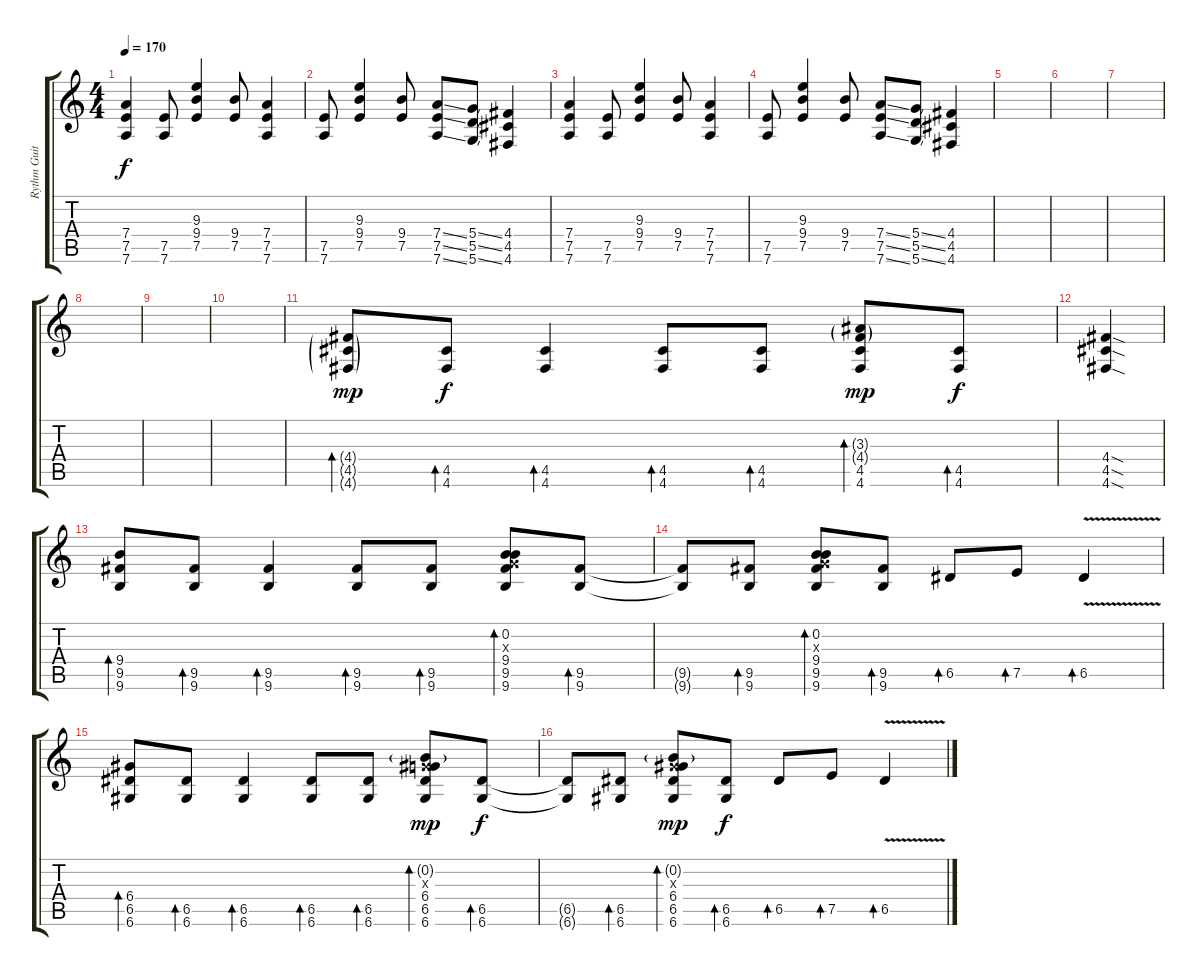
\track ("Rythm Guitar (Left)" "Rythm Guit") {instrument overdrivenguitar}
\staff {score tabs}
\tuning (E4 B3 G3 D3 A2 D2) {hide}
\ts (4 4)
\tempo 170
\clef g2
\ks c
(7.4 7.5 7.6).4{dy f} (7.5 7.6).8 (9.3 9.4 7.5).4 (9.4 7.5).8 (7.4 7.5 7.6).4 |
(7.5 7.6).8 (9.3 9.4 7.5).4 (9.4 7.5).8 (7.4{ss} 7.5{ss} 7.6{ss}).8 (5.4{ss} 5.5{ss} 5.6{ss}).8 (4.4 4.5 4.6).4 |
(7.4 7.5 7.6).4 (7.5 7.6).8 (9.3 9.4 7.5).4 (9.4 7.5).8 (7.4 7.5 7.6).4 |
(7.5 7.6).8 (9.3 9.4 7.5).4 (9.4 7.5).8 (7.4{ss} 7.5{ss} 7.6{ss}).8 (5.4{ss} 5.5{ss} 5.6{ss}).8 (4.4 4.5 4.6).4 |
|
|
|
|
|
|
(4.4{g} 4.5{g} 4.6{g}).8{bd 30 dy mp} (4.5 4.6).8{bd 30 dy f} (4.5 4.6).4{bd 30} (4.5 4.6).8{bd 30} (4.5 4.6).8{bd 30} (3.3{g} 4.4{g} 4.5 4.6).8{bd 30 dy mp} (4.5 4.6).8{bd 30 dy f} |
(4.4{sod} 4.5{sod} 4.6{sod}).4 |
(9.4 9.5 9.6).8{bd 30} (9.5 9.6).8{bd 30} (9.5 9.6).4{bd 30} (9.5 9.6).8{bd 30} (9.5 9.6).8{bd 30} (0.2 0.3{x} 9.4 9.5 9.6).8{bd 30} (9.5 9.6).8{bd 30} |
(9.5{t} 9.6{t}).8 (9.5 9.6).8{bd 30} (0.2 0.3{x} 9.4 9.5 9.6).8{bd 30} (9.5 9.6).8{bd 30} 6.5.8{bd 30} 7.5.8{bd 30} 6.5{v}.4{bd 30} |
(6.4 6.5 6.6).8{bd 30} (6.5 6.6).8{bd 30} (6.5 6.6).4{bd 30} (6.5 6.6).8{bd 30} (6.5 6.6).8{bd 30} (0.2{g} 0.3{x} 6.4 6.5 6.6).8{bd 30 dy mp} (6.5 6.6).8{bd 30 dy f} |
(6.5{t} 6.6{t}).8 (6.5 6.6).8{bd 30} (0.2{g} 0.3{x} 6.4 6.5 6.6).8{bd 30 dy mp} (6.5 6.6).8{bd 30 dy f} 6.5.8{bd 30} 7.5.8{bd 30} 6.5{v}.4{bd 30}
